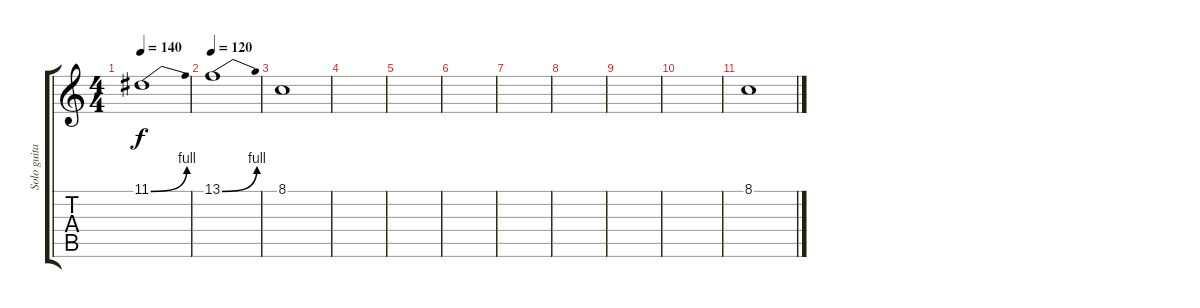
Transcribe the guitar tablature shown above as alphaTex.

\track ("Solo guitar" "Solo guita") {instrument bagpipe}
\staff {score tabs}
\tuning (E4 B3 G3 D3 A2 E2) {hide}
\ts (4 4)
\tempo 140
\clef g2
\ks c
11.1{be (bend 0 0 60 4)}.1{dy f} |
\tempo 120
13.1{be (bend 0 0 60 4)}.1 |
8.1.1 |
|
|
|
|
|
|
|
8.1.1
